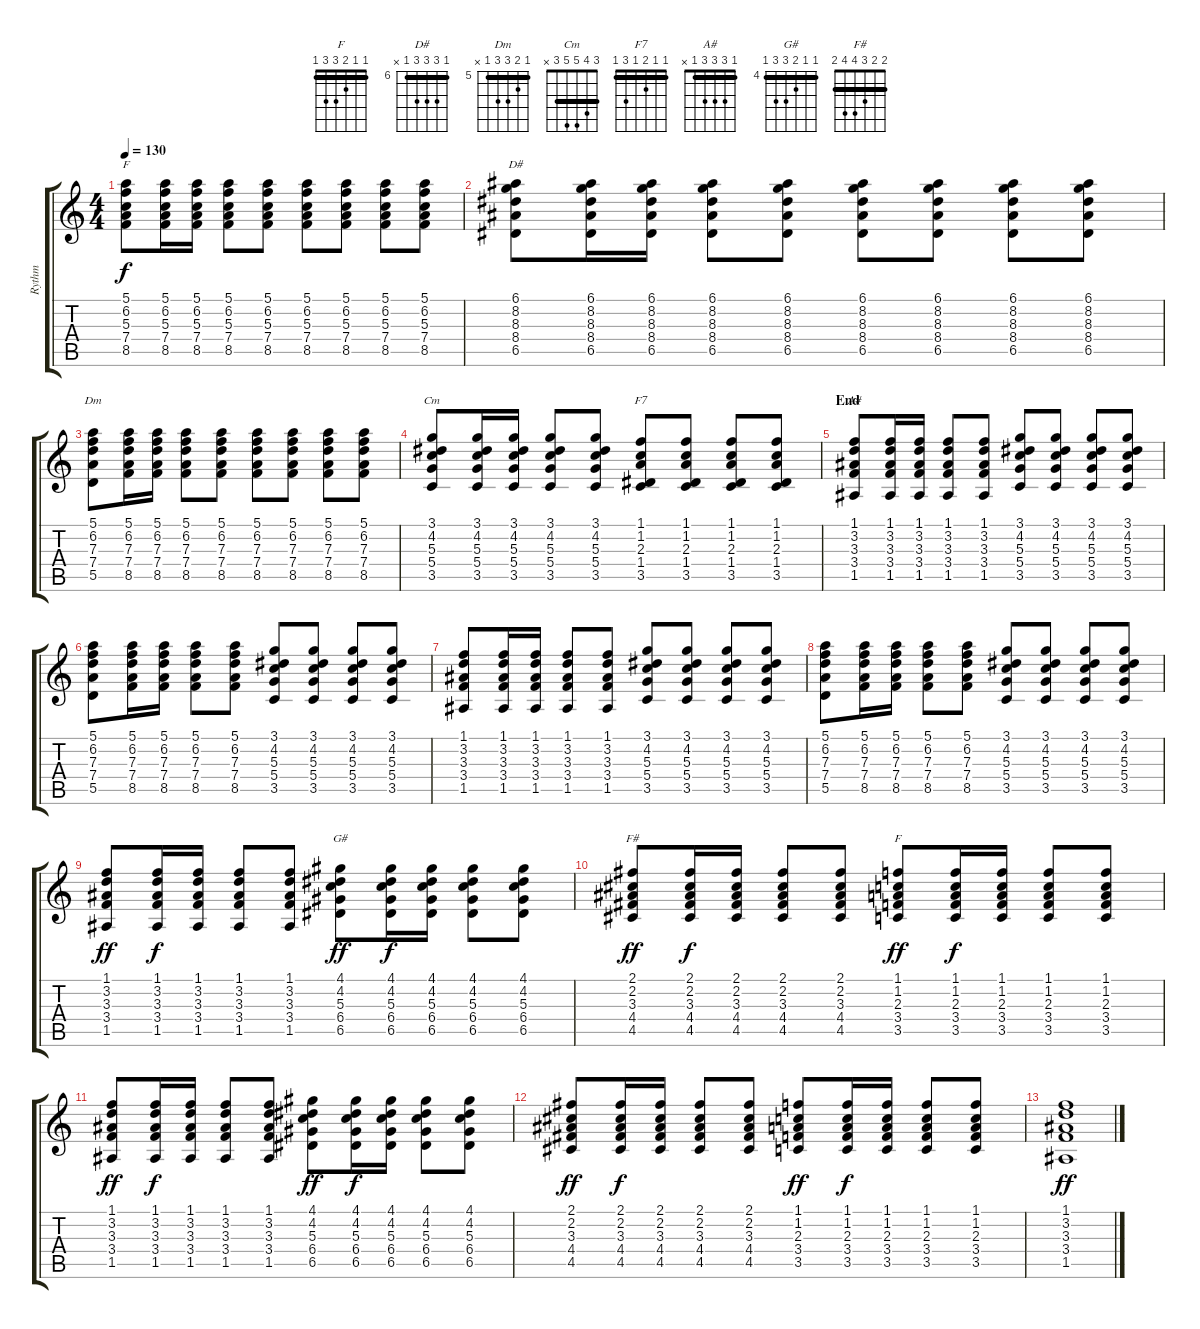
\track ("Rythm" "Rythm") {instrument acousticguitarsteel}
\staff {score tabs}
\tuning (E4 B3 G3 D3 A2 E2) {hide}
\chord ("F" 5 6 5 7 8 x) {firstfret 5 barre 5}
\chord ("D#" 6 8 8 8 6 x) {firstfret 6 barre 6}
\chord ("Dm" 5 6 7 7 5 x) {firstfret 5 barre 5}
\chord ("Cm" 3 4 5 5 3 x) {barre 3}
\chord ("F7" 1 1 2 1 3 1) {barre 1}
\chord ("A#" 1 3 3 3 1 x) {barre 1}
\chord ("G#" 4 4 5 6 6 4) {firstfret 4 barre 4}
\chord ("F#" 2 2 3 4 4 2) {barre 2}
\chord ("F" 1 1 2 3 3 1) {barre 1}
\ts (4 4)
\tempo 130
\clef g2
\ks c
(5.1 6.2 5.3 7.4 8.5).8{ch "F" dy f} (5.1 6.2 5.3 7.4 8.5).16 (5.1 6.2 5.3 7.4 8.5).16 (5.1 6.2 5.3 7.4 8.5).8 (5.1 6.2 5.3 7.4 8.5).8 (5.1 6.2 5.3 7.4 8.5).8 (5.1 6.2 5.3 7.4 8.5).8 (5.1 6.2 5.3 7.4 8.5).8 (5.1 6.2 5.3 7.4 8.5).8 |
(6.1 8.2 8.3 8.4 6.5).8{ch "D#"} (6.1 8.2 8.3 8.4 6.5).16 (6.1 8.2 8.3 8.4 6.5).16 (6.1 8.2 8.3 8.4 6.5).8 (6.1 8.2 8.3 8.4 6.5).8 (6.1 8.2 8.3 8.4 6.5).8 (6.1 8.2 8.3 8.4 6.5).8 (6.1 8.2 8.3 8.4 6.5).8 (6.1 8.2 8.3 8.4 6.5).8 |
(5.1 6.2 7.3 7.4 5.5).8{ch "Dm"} (5.1 6.2 7.3 7.4 8.5).16 (5.1 6.2 7.3 7.4 8.5).16 (5.1 6.2 7.3 7.4 8.5).8 (5.1 6.2 7.3 7.4 8.5).8 (5.1 6.2 7.3 7.4 8.5).8 (5.1 6.2 7.3 7.4 8.5).8 (5.1 6.2 7.3 7.4 8.5).8 (5.1 6.2 7.3 7.4 8.5).8 |
(3.1 4.2 5.3 5.4 3.5).8{ch "Cm"} (3.1 4.2 5.3 5.4 3.5).16 (3.1 4.2 5.3 5.4 3.5).16 (3.1 4.2 5.3 5.4 3.5).8 (3.1 4.2 5.3 5.4 3.5).8 (1.1 1.2 2.3 1.4 3.5).8{ch "F7"} (1.1 1.2 2.3 1.4 3.5).8 (1.1 1.2 2.3 1.4 3.5).8 (1.1 1.2 2.3 1.4 3.5).8 |
\section ("" "End")
(1.1 3.2 3.3 3.4 1.5).8{ch "A#"} (1.1 3.2 3.3 3.4 1.5).16 (1.1 3.2 3.3 3.4 1.5).16 (1.1 3.2 3.3 3.4 1.5).8 (1.1 3.2 3.3 3.4 1.5).8 (3.1 4.2 5.3 5.4 3.5).8 (3.1 4.2 5.3 5.4 3.5).8 (3.1 4.2 5.3 5.4 3.5).8 (3.1 4.2 5.3 5.4 3.5).8 |
(5.1 6.2 7.3 7.4 5.5).8 (5.1 6.2 7.3 7.4 8.5).16 (5.1 6.2 7.3 7.4 8.5).16 (5.1 6.2 7.3 7.4 8.5).8 (5.1 6.2 7.3 7.4 8.5).8 (3.1 4.2 5.3 5.4 3.5).8 (3.1 4.2 5.3 5.4 3.5).8 (3.1 4.2 5.3 5.4 3.5).8 (3.1 4.2 5.3 5.4 3.5).8 |
(1.1 3.2 3.3 3.4 1.5).8 (1.1 3.2 3.3 3.4 1.5).16 (1.1 3.2 3.3 3.4 1.5).16 (1.1 3.2 3.3 3.4 1.5).8 (1.1 3.2 3.3 3.4 1.5).8 (3.1 4.2 5.3 5.4 3.5).8 (3.1 4.2 5.3 5.4 3.5).8 (3.1 4.2 5.3 5.4 3.5).8 (3.1 4.2 5.3 5.4 3.5).8 |
(5.1 6.2 7.3 7.4 5.5).8 (5.1 6.2 7.3 7.4 8.5).16 (5.1 6.2 7.3 7.4 8.5).16 (5.1 6.2 7.3 7.4 8.5).8 (5.1 6.2 7.3 7.4 8.5).8 (3.1 4.2 5.3 5.4 3.5).8 (3.1 4.2 5.3 5.4 3.5).8 (3.1 4.2 5.3 5.4 3.5).8 (3.1 4.2 5.3 5.4 3.5).8 |
(1.1 3.2 3.3 3.4 1.5).8{dy ff} (1.1 3.2 3.3 3.4 1.5).16{dy f} (1.1 3.2 3.3 3.4 1.5).16 (1.1 3.2 3.3 3.4 1.5).8 (1.1 3.2 3.3 3.4 1.5).8 (4.1 4.2 5.3 6.4 6.5).8{ch "G#" dy ff} (4.1 4.2 5.3 6.4 6.5).16{dy f} (4.1 4.2 5.3 6.4 6.5).16 (4.1 4.2 5.3 6.4 6.5).8 (4.1 4.2 5.3 6.4 6.5).8 |
(2.1 2.2 3.3 4.4 4.5).8{ch "F#" dy ff} (2.1 2.2 3.3 4.4 4.5).16{dy f} (2.1 2.2 3.3 4.4 4.5).16 (2.1 2.2 3.3 4.4 4.5).8 (2.1 2.2 3.3 4.4 4.5).8 (1.1 1.2 2.3 3.4 3.5).8{ch "F" dy ff} (1.1 1.2 2.3 3.4 3.5).16{dy f} (1.1 1.2 2.3 3.4 3.5).16 (1.1 1.2 2.3 3.4 3.5).8 (1.1 1.2 2.3 3.4 3.5).8 |
(1.1 3.2 3.3 3.4 1.5).8{dy ff} (1.1 3.2 3.3 3.4 1.5).16{dy f} (1.1 3.2 3.3 3.4 1.5).16 (1.1 3.2 3.3 3.4 1.5).8 (1.1 3.2 3.3 3.4 1.5).8 (4.1 4.2 5.3 6.4 6.5).8{dy ff} (4.1 4.2 5.3 6.4 6.5).16{dy f} (4.1 4.2 5.3 6.4 6.5).16 (4.1 4.2 5.3 6.4 6.5).8 (4.1 4.2 5.3 6.4 6.5).8 |
(2.1 2.2 3.3 4.4 4.5).8{dy ff} (2.1 2.2 3.3 4.4 4.5).16{dy f} (2.1 2.2 3.3 4.4 4.5).16 (2.1 2.2 3.3 4.4 4.5).8 (2.1 2.2 3.3 4.4 4.5).8 (1.1 1.2 2.3 3.4 3.5).8{dy ff} (1.1 1.2 2.3 3.4 3.5).16{dy f} (1.1 1.2 2.3 3.4 3.5).16 (1.1 1.2 2.3 3.4 3.5).8 (1.1 1.2 2.3 3.4 3.5).8 |
(1.1 3.2 3.3 3.4 1.5).1{dy ff instrument acousticguitarsteel}
